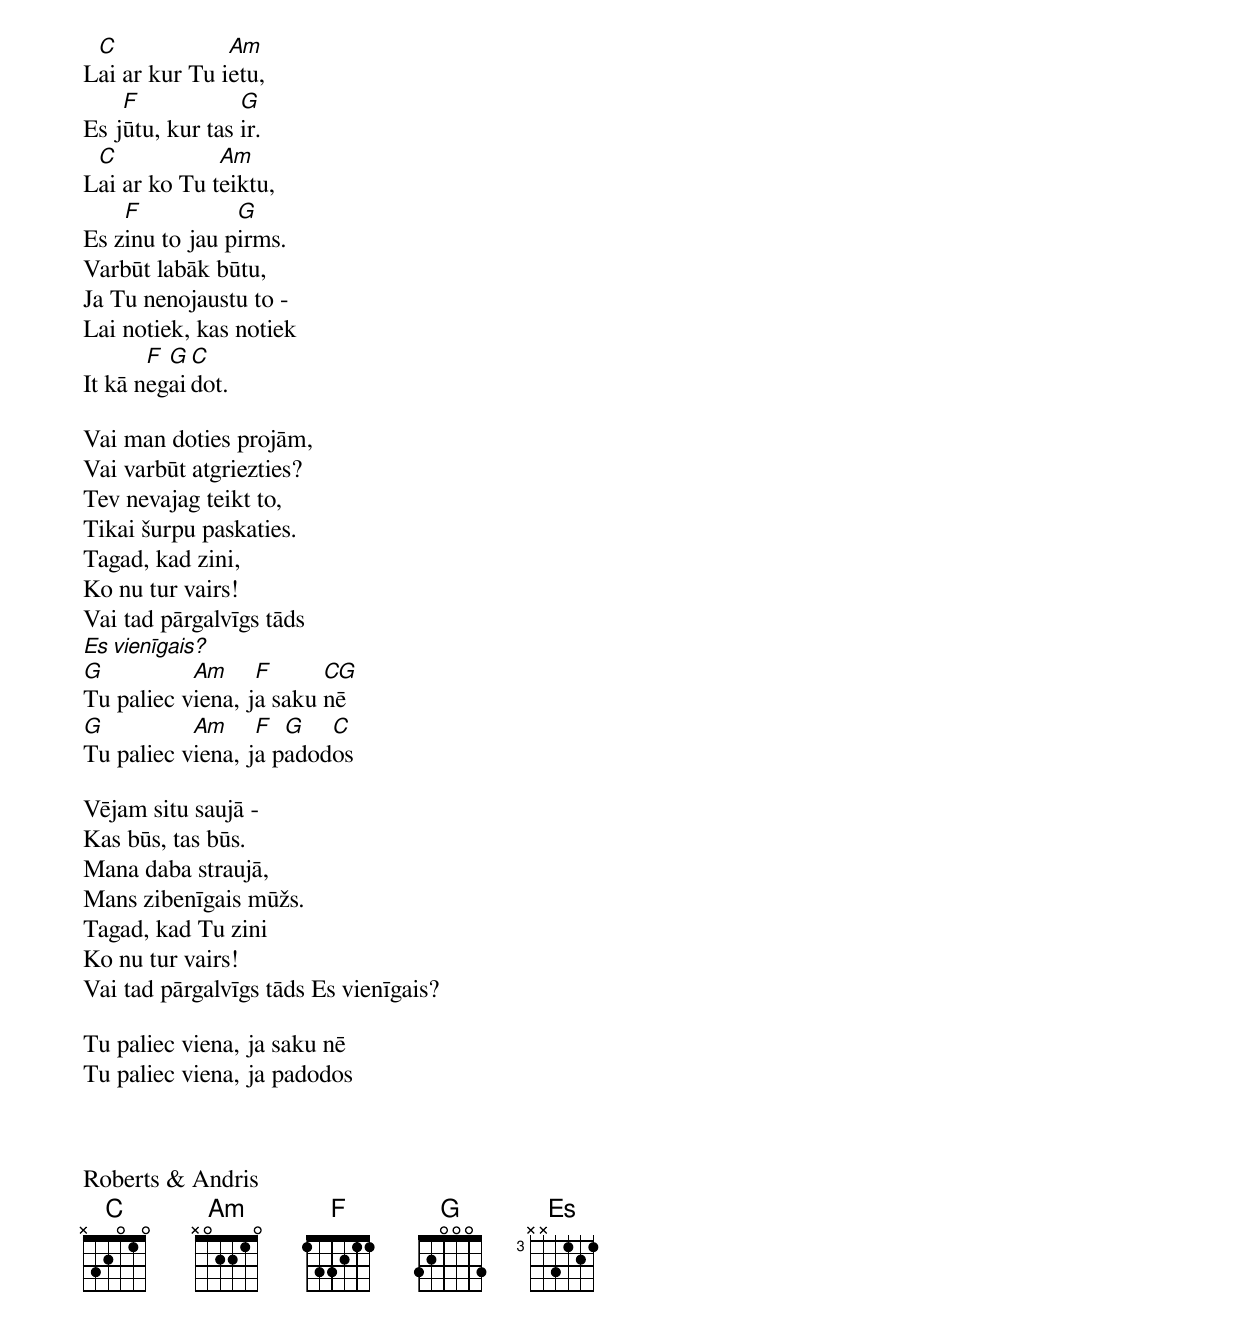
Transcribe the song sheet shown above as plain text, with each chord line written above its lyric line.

 C             Am
Lai ar kur Tu ietu,
    F            G
Es jūtu, kur tas ir.
 C            Am
Lai ar ko Tu teiktu,
    F           G
Es zinu to jau pirms.
Varbūt labāk būtu,
Ja Tu nenojaustu to -
Lai notiek, kas notiek
       F G C
It kā negaidot.

Vai man doties projām,
Vai varbūt atgriezties?
Tev nevajag teikt to,
Tikai šurpu paskaties.
Tagad, kad zini,
Ko nu tur vairs!
Vai tad pārgalvīgs tāds
Es vienīgais?
G          Am     F      CG
Tu paliec viena, ja saku nē
G          Am     F  G   C
Tu paliec viena, ja padodos

Vējam situ saujā -
Kas būs, tas būs.
Mana daba straujā,
Mans zibenīgais mūžs.
Tagad, kad Tu zini
Ko nu tur vairs!
Vai tad pārgalvīgs tāds Es vienīgais?

Tu paliec viena, ja saku nē
Tu paliec viena, ja padodos



Roberts & Andris <roberts@zednet.lv>
